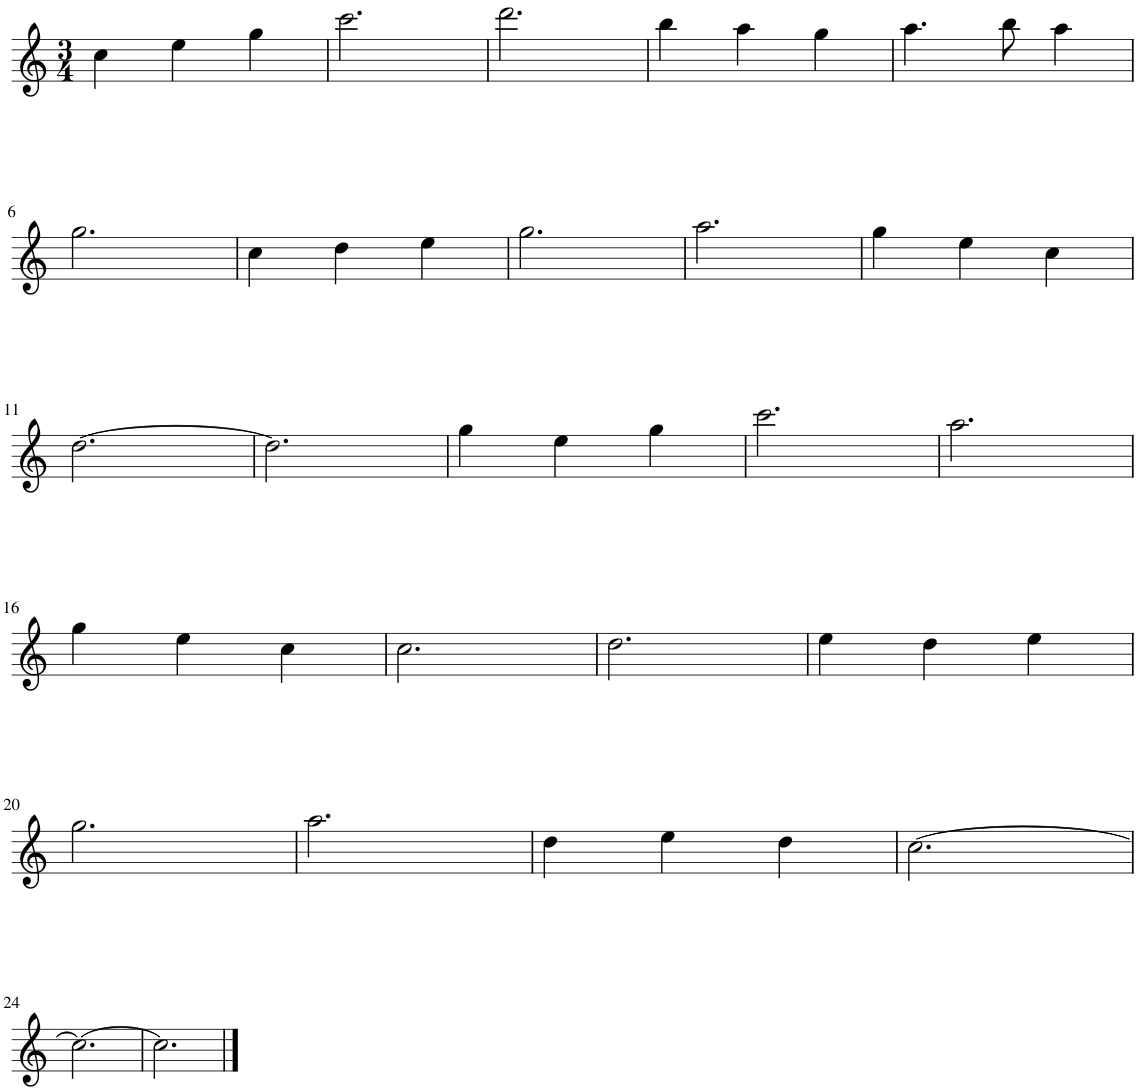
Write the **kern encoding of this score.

**kern
*part1
*staff1
*I"Flute, Flute
*clefG2
*k[]
*M3/4
=1
4cc\
4ee\
4gg\
=2
2.ccc\
=3
2.ddd\
=4
4bb\
4aa\
4gg\
=5
4.aa\
8bb\
4aa\
!!LO:LB:g=z
=6
2.gg\
=7
4cc\
4dd\
4ee\
=8
2.gg\
=9
2.aa\
=10
4gg\
4ee\
4cc\
!!LO:LB:g=z
=11
[2.dd\
=12
2.dd\]
=13
4gg\
4ee\
4gg\
=14
2.ccc\
=15
2.aa\
!!LO:LB:g=z
=16
4gg\
4ee\
4cc\
=17
2.cc\
=18
2.dd\
=19
4ee\
4dd\
4ee\
!!LO:LB:g=z
=20
2.gg\
=21
2.aa\
=22
4dd\
4ee\
4dd\
=23
[2.cc\
!!LO:LB:g=z
=24
2.cc\_
=25
2.cc\]
==
*-
